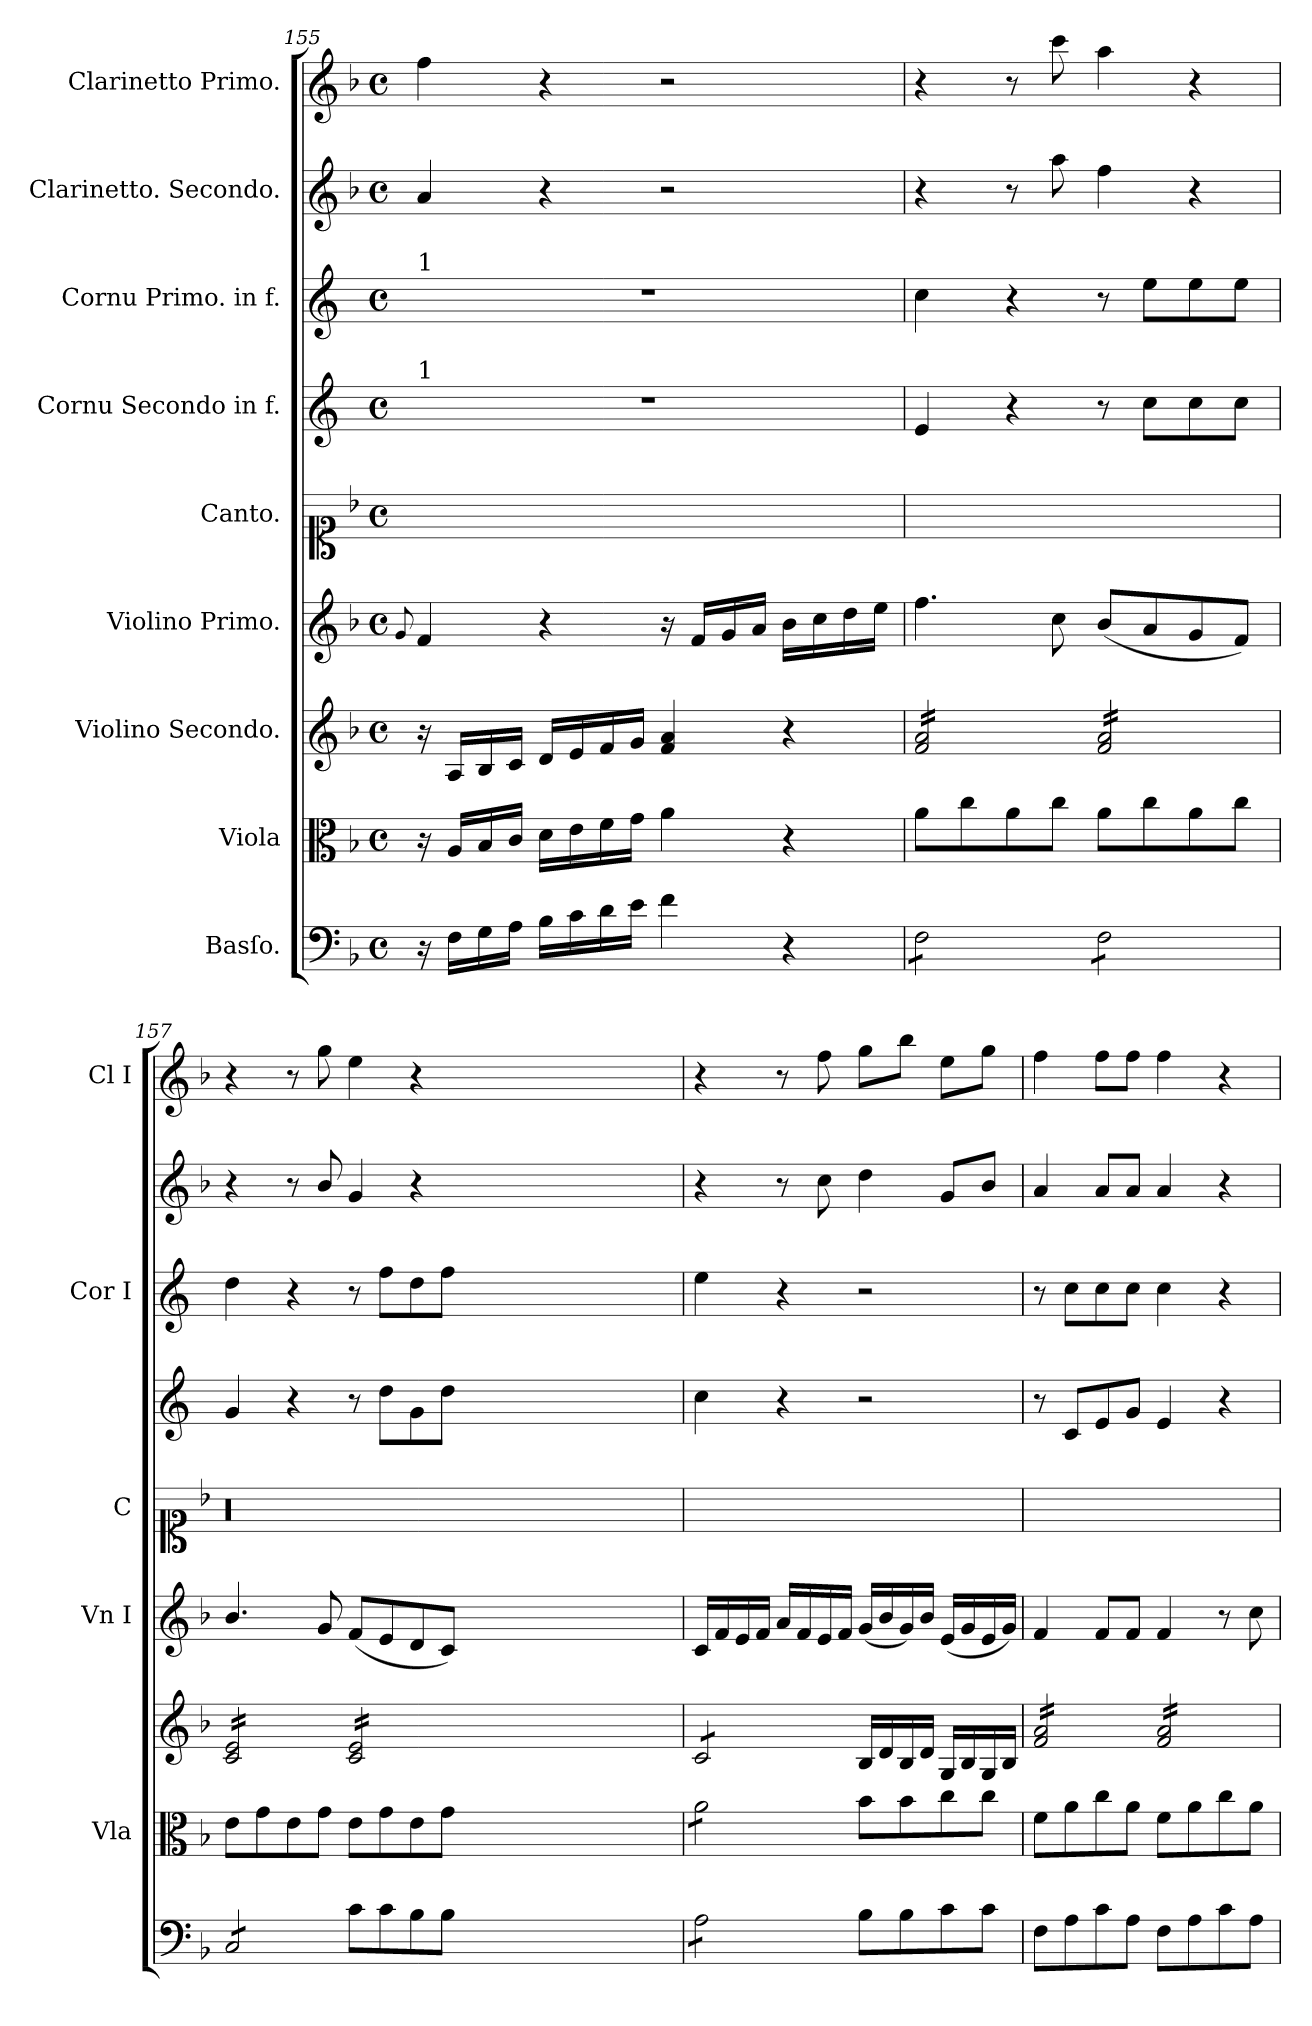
**kern	**kern	**kern	**kern	**kern	**kern	**kern	**kern	**kern
*part9	*part8	*part7	*part6	*part5	*part4	*part3	*part2	*part1
*staff9	*staff8	*staff7	*staff6	*staff5	*staff4	*staff3	*staff2	*staff1
*I"Basſo.	*I"Viola	*I"Violino Secondo.	*I"Violino Primo.	*I"Canto.	*I"Cornu Secondo in f.	*I"Cornu Primo. in f.	*I"Clarinetto. Secondo.	*I"Clarinetto Primo.
*	*I'Vla	*	*I'Vn I	*I'C	*	*I'Cor I	*	*I'Cl I
*clefF4	*clefC3	*clefG2	*clefG2	*clefC1	*clefG2	*clefG2	*clefG2	*clefG2
*	*	*	*	*	*ITrd4c7	*ITrd4c7	*	*
*k[b-]	*k[b-]	*k[b-]	*k[b-]	*k[b-]	*k[b-]	*k[b-]	*k[b-]	*k[b-]
*F:	*F:	*F:	*F:	*F:	*	*	*F:	*F:
*M4/4	*M4/4	*M4/4	*M4/4	*M4/4	*M4/4	*M4/4	*M4/4	*M4/4
*met(c)	*met(c)	*met(c)	*met(c)	*met(c)	*met(c)	*met(c)	*met(c)	*met(c)
=155	=155	=155	=155	=155	=155	=155	=155	=155
.	.	.	8qqg/	.	.	.	.	.
!	!	!	!	!	!	!LO:TX:a:t=1	!	!
!	!	!	!	!	!LO:TX:a:t=1	!	!	!
16r	16r	16r	4f/	1ryy	1r	1r	4a/	4ff\
16F\LL	16A/LL	16A/LL	.	.	.	.	.	.
16G\	16B-/	16B-/	.	.	.	.	.	.
16A\JJ	16c/JJ	16c/JJ	.	.	.	.	.	.
16B-\LL	16d\LL	16d/LL	4r	.	.	.	4r	4r
16c\	16e\	16e/	.	.	.	.	.	.
16d\	16f\	16f/	.	.	.	.	.	.
16e\JJ	16g\JJ	16g/JJ	.	.	.	.	.	.
4f\	4a\	4f/ 4a/	16r	.	.	.	2r	2r
.	.	.	16f/LL	.	.	.	.	.
.	.	.	16g/	.	.	.	.	.
.	.	.	16a/JJ	.	.	.	.	.
4r	4r	4r	16b-\LL	.	.	.	.	.
.	.	.	16cc\	.	.	.	.	.
.	.	.	16dd\	.	.	.	.	.
.	.	.	16ee\JJ	.	.	.	.	.
=156	=156	=156	=156	=156	=156	=156	=156	=156
*tremolo	*	*	*	*	*	*	*	*
*	*	*tremolo	*	*	*	*	*	*
8F\L	8a\L	16f/ 16a/LL	4.ff\	1ryy	4A/	4f\	4r	4r
.	.	16f/ 16a/	.	.	.	.	.	.
8F\	8cc\	16f/ 16a/	.	.	.	.	.	.
.	.	16f/ 16a/	.	.	.	.	.	.
8F\	8a\	16f/ 16a/	.	.	4r	4r	8r	8r
.	.	16f/ 16a/	.	.	.	.	.	.
8F\J	8cc\J	16f/ 16a/	8cc\	.	.	.	8aa\	8ccc\
.	.	16f/ 16a/JJ	.	.	.	.	.	.
8F\L	8a\L	16f/ 16a/LL	(8b-/L	.	8r	8r	4ff\	4aa\
.	.	16f/ 16a/	.	.	.	.	.	.
8F\	8cc\	16f/ 16a/	8a/	.	8f\L	8a\L	.	.
.	.	16f/ 16a/	.	.	.	.	.	.
8F\	8a\	16f/ 16a/	8g/	.	8f\	8a\	4r	4r
.	.	16f/ 16a/	.	.	.	.	.	.
8F\J	8cc\J	16f/ 16a/	8f/J)	.	8f\J	8a\J	.	.
.	.	16f/ 16a/JJ	.	.	.	.	.	.
=157	=157	=157	=157	=157	=157	=157	=157	=157
8C/L	8e\L	16c/ 16e/LL	4.b-/	00r	4c/	4g\	4r	4r
.	.	16c/ 16e/	.	.	.	.	.	.
8C/	8g\	16c/ 16e/	.	.	.	.	.	.
.	.	16c/ 16e/	.	.	.	.	.	.
8C/	8e\	16c/ 16e/	.	.	4r	4r	8r	8r
.	.	16c/ 16e/	.	.	.	.	.	.
8C/J	8g\J	16c/ 16e/	8g/	.	.	.	8b-/	8gg\
*Xtremolo	*	*	*	*	*	*	*	*
.	.	16c/ 16e/JJ	.	.	.	.	.	.
8c\L	8e\L	16c/ 16e/LL	(8f/L	.	8r	8r	4g/	4ee\
.	.	16c/ 16e/	.	.	.	.	.	.
8c\	8g\	16c/ 16e/	8e/	.	8g\L	8b-\L	.	.
.	.	16c/ 16e/	.	.	.	.	.	.
8B-\	8e\	16c/ 16e/	8d/	.	8c\	8g\	4r	4r
.	.	16c/ 16e/	.	.	.	.	.	.
8B-\J	8g\J	16c/ 16e/	8c/J)	.	8g\J	8b-\J	.	.
.	.	16c/ 16e/JJ	.	.	.	.	.	.
0.ryy	0.ryy	0.ryy	0.ryy	.	0.ryy	0.ryy	0.ryy	0.ryy
=158	=158	=158	=158	=158	=158	=158	=158	=158
*tremolo	*	*	*	*	*	*	*	*
*	*tremolo	*	*	*	*	*	*	*
8A\L	8a\L	8c/L	16c/LL	1ryy	4f\	4a\	4r	4r
.	.	.	16f/	.	.	.	.	.
8A\	8a\	8c/	16e/	.	.	.	.	.
.	.	.	16f/JJ	.	.	.	.	.
8A\	8a\	8c/	16a/LL	.	4r	4r	8r	8r
.	.	.	16f/	.	.	.	.	.
8A\J	8a\J	8c/J	16e/	.	.	.	8cc\	8ff\
*	*	*Xtremolo	*	*	*	*	*	*
*	*Xtremolo	*	*	*	*	*	*	*
*Xtremolo	*	*	*	*	*	*	*	*
.	.	.	16f/JJ	.	.	.	.	.
8B-\L	8b-\L	16B-/LL	(16g/LL	.	2r	2r	4dd\	8gg\L
.	.	16d/	16b-/	.	.	.	.	.
8B-\	8b-\	16B-/	16g/)	.	.	.	.	8bb-\J
.	.	16d/JJ	16b-/JJ	.	.	.	.	.
8c\	8cc\	16G/LL	(16e/LL	.	.	.	8g/L	8ee\L
.	.	16B-/	16g/	.	.	.	.	.
8c\J	8cc\J	16G/	16e/	.	.	.	8b-/J	8gg\J
.	.	16B-/JJ	16g/JJ)	.	.	.	.	.
=159	=159	=159	=159	=159	=159	=159	=159	=159
*	*	*tremolo	*	*	*	*	*	*
8F\L	8f\L	16f/ 16a/LL	4f/	1ryy	8r	8r	4a/	4ff\
.	.	16f/ 16a/	.	.	.	.	.	.
8A\	8a\	16f/ 16a/	.	.	8F/L	8f\L	.	.
.	.	16f/ 16a/	.	.	.	.	.	.
8c\	8cc\	16f/ 16a/	8f/L	.	8A/	8f\	8a/L	8ff\L
.	.	16f/ 16a/	.	.	.	.	.	.
8A\J	8a\J	16f/ 16a/	8f/J	.	8c/J	8f\J	8a/J	8ff\J
.	.	16f/ 16a/JJ	.	.	.	.	.	.
8F\L	8f\L	16f/ 16a/LL	4f/	.	4A/	4f\	4a/	4ff\
.	.	16f/ 16a/	.	.	.	.	.	.
8A\	8a\	16f/ 16a/	.	.	.	.	.	.
.	.	16f/ 16a/	.	.	.	.	.	.
8c\	8cc\	16f/ 16a/	8r	.	4r	4r	4r	4r
.	.	16f/ 16a/	.	.	.	.	.	.
8A\J	8a\J	16f/ 16a/	8cc\	.	.	.	.	.
.	.	16f/ 16a/JJ	.	.	.	.	.	.
*	*	*Xtremolo	*	*	*	*	*	*
=	=	=	=	=	=	=	=	=
*-	*-	*-	*-	*-	*-	*-	*-	*-
